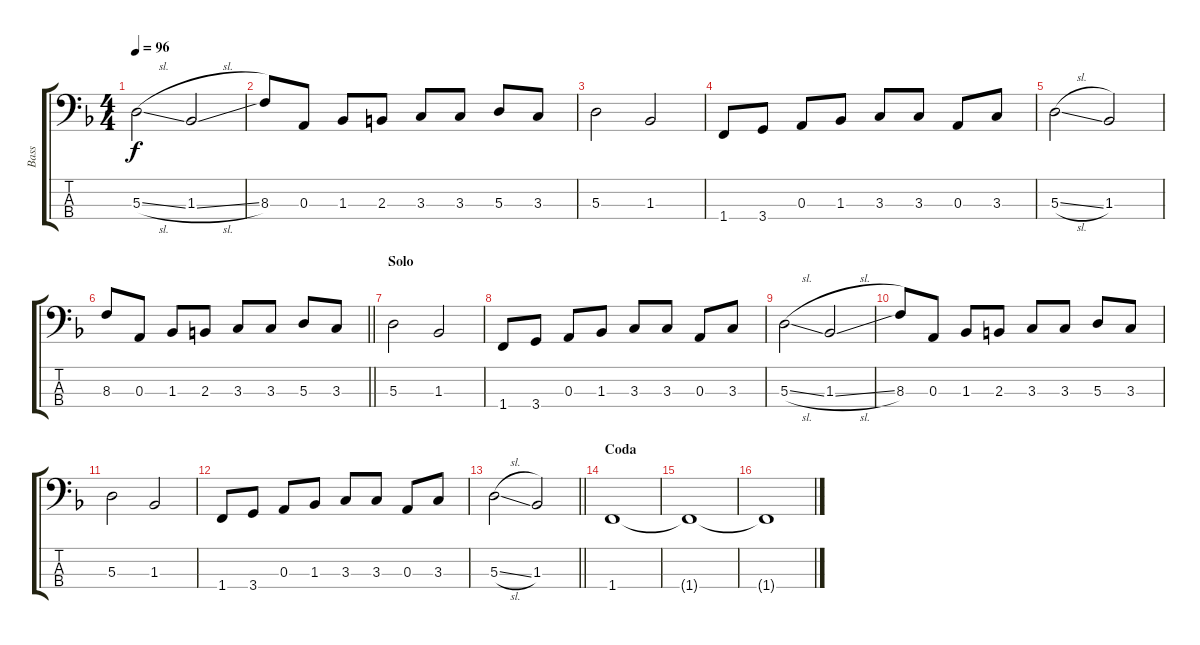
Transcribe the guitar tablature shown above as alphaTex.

\track ("Bass" "Bass") {instrument electricbassfinger}
\staff {score tabs}
\tuning (G2 D2 A1 E1) {hide}
\ts (4 4)
\tempo 96
\clef f4
\ks dminor
5.3{sl}.2{dy f} 1.3{sl}.2 |
8.3.8 0.3.8 1.3.8 2.3.8 3.3.8 3.3.8 5.3.8 3.3.8 |
5.3.2 1.3.2 |
1.4.8 3.4.8 0.3.8 1.3.8 3.3.8 3.3.8 0.3.8 3.3.8 |
5.3{sl}.2 1.3.2 |
\barLineRight lightlight
8.3.8 0.3.8 1.3.8 2.3.8 3.3.8 3.3.8 5.3.8 3.3.8 |
\section ("" "Solo")
5.3.2 1.3.2 |
1.4.8 3.4.8 0.3.8 1.3.8 3.3.8 3.3.8 0.3.8 3.3.8 |
5.3{sl}.2 1.3{sl}.2 |
8.3.8 0.3.8 1.3.8 2.3.8 3.3.8 3.3.8 5.3.8 3.3.8 |
5.3.2 1.3.2 |
1.4.8 3.4.8 0.3.8 1.3.8 3.3.8 3.3.8 0.3.8 3.3.8 |
\barLineRight lightlight
5.3{sl}.2 1.3.2 |
\section ("" "Coda")
1.4.1 |
1.4{t}.1 |
1.4{t}.1
